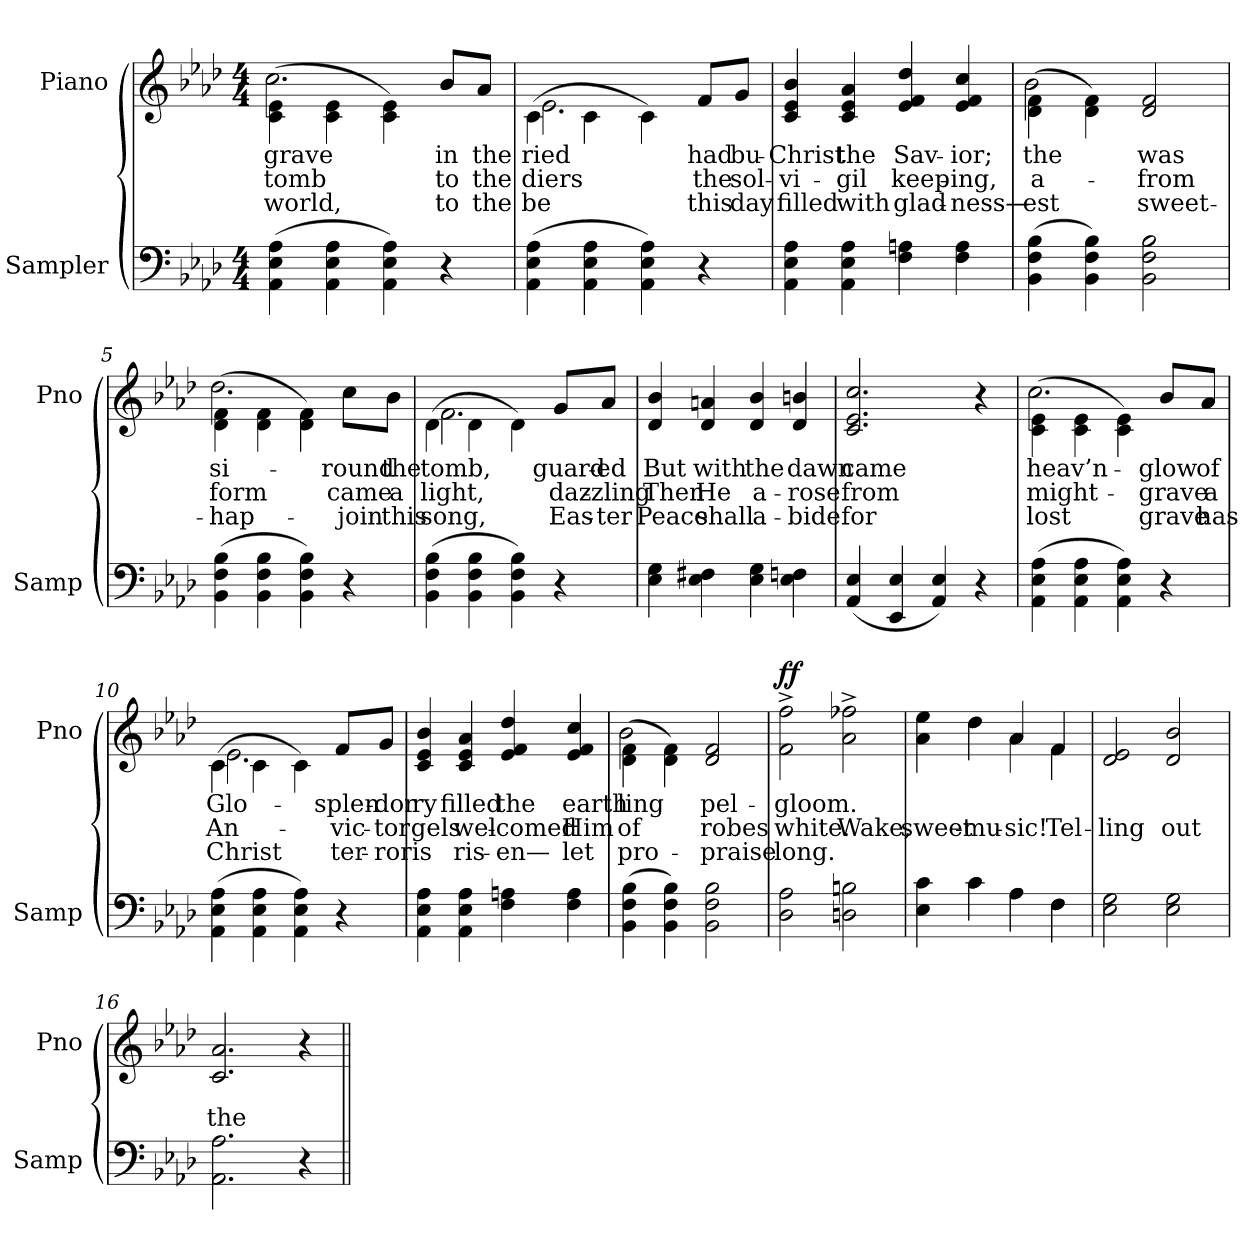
**kern	**kern	**text	**text	**text	**dynam
*part2	*part1	*part1	*part1	*part1	*part1
*staff2	*staff1	*staff1	*staff1	*staff1	*staff1
*I"Sampler	*I"Piano	*	*	*	*
*I'Samp	*I'Pno	*	*	*	*
*clefF4	*clefG2	*	*	*	*
*k[b-e-a-d-]	*k[b-e-a-d-]	*	*	*	*
*A-:	*A-:	*	*	*	*
*M4/4	*M4/4	*	*	*	*
=1	=1	=1	=1	=1	=1
*	*^	*	*	*	*
(4AA- 4E- 4A-	(4c\ 4e-\	2.cc	grave	tomb	world,	.
4AA- 4E- 4A-	4c\ 4e-\	.	.	.	.	.
4AA- 4E- 4A-)	4c\ 4e-\)	.	.	.	.	.
4r	8b-/L	4ryy	in	to	to	.
.	8a-/J	.	the	the	the	.
=2	=2	=2	=2	=2	=2	=2
(4AA- 4E- 4A-	(4c\	2.e-	-ried	-diers	be	.
4AA- 4E- 4A-	4c\	.	.	.	.	.
4AA- 4E- 4A-)	4c\)	.	.	.	.	.
4r	8f/L	4ryy	had	the	this	.
.	8g/J	.	bu-	sol-	day	.
*	*v	*v	*	*	*	*
=3	=3	=3	=3	=3	=3
4AA- 4E- 4A-	4c 4e- 4b-	Christ	vi-	filled	.
4AA- 4E- 4A-	4c 4e- 4a-	the	-gil	with	.
4F 4An	4e- 4f 4dd-	Sav-	keep-	glad-	.
4F 4A	4e- 4f 4cc	-ior;	-ing,	-ness—	.
=4	=4	=4	=4	=4	=4
*	*^	*	*	*	*
(4BB- 4F 4B-	(4d-\ 4f\	2b-	the	a-	-est	.
4BB- 4F 4B-)	4d-\ 4f\)	.	.	.	.	.
2BB- 2F 2B-	2d- 2f	2ryy	was	from	sweet-	.
=5	=5	=5	=5	=5	=5	=5
(4BB- 4F 4B-	(4d-\ 4f\	2.dd-	si-	form	hap-	.
4BB- 4F 4B-	4d-\ 4f\	.	.	.	.	.
4BB- 4F 4B-)	4d-\ 4f\)	.	.	.	.	.
4r	8cc\L	4ryy	round	came	join	.
.	8b-\J	.	the	a	this	.
=6	=6	=6	=6	=6	=6	=6
(4BB- 4F 4B-	(4d-\	2.f	tomb,	light,	song,	.
4BB- 4F 4B-	4d-\	.	.	.	.	.
4BB- 4F 4B-)	4d-\)	.	.	.	.	.
4r	8g/L	4ryy	guard-	daz-	Eas-	.
.	8a-/J	.	-ed	-zling	-ter	.
*	*v	*v	*	*	*	*
=7	=7	=7	=7	=7	=7
4E- 4G	4d- 4b-	But	Then	Peace	.
4E- 4F#X	4d- 4an	with	He	shall	.
4E- 4G	4d- 4b-	the	a-	a-	.
4E- 4Fn	4d- 4bn	dawn	-rose	-bide	.
=8	=8	=8	=8	=8	=8
(4AA-/ 4E-/	2.c 2.e- 2.cc	came	from	for	.
4EE-/ 4E-/	.	.	.	.	.
4AA-/ 4E-/)	.	.	.	.	.
4r	4r	.	.	.	.
=9	=9	=9	=9	=9	=9
*	*^	*	*	*	*
(4AA- 4E- 4A-	(4c\ 4e-\	2.cc	heav’n-	might-	lost	.
4AA- 4E- 4A-	4c\ 4e-\	.	.	.	.	.
4AA- 4E- 4A-)	4c\ 4e-\)	.	.	.	.	.
4r	8b-/L	4ryy	glow	grave	grave	.
.	8a-/J	.	of	a	has	.
=10	=10	=10	=10	=10	=10	=10
(4AA- 4E- 4A-	(4c\	2.e-	Glo-	An-	Christ	.
4AA- 4E- 4A-	4c\	.	.	.	.	.
4AA- 4E- 4A-)	4c\)	.	.	.	.	.
4r	8f/L	4ryy	splen-	vic-	ter-	.
.	8g/J	.	-dor	-tor	-ror	.
*	*v	*v	*	*	*	*
=11	=11	=11	=11	=11	=11
4AA- 4E- 4A-	4c 4e- 4b-	-ry	-gels	is	.
4AA- 4E- 4A-	4c 4e- 4a-	filled	wel-	ris-	.
4F 4An	4e- 4f 4dd-	the	-comed	-en—	.
4F 4A	4e- 4f 4cc	earth	Him	let	.
=12	=12	=12	=12	=12	=12
*	*^	*	*	*	*
(4BB- 4F 4B-	(4d-\ 4f\	2b-	-ling	of	pro-	.
4BB- 4F 4B-)	4d-\ 4f\)	.	.	.	.	.
2BB- 2F 2B-	2d- 2f	2ryy	-pel-	robes	praise	.
*	*v	*v	*	*	*	*
=13	=13	=13	=13	=13	=13
2D- 2A-	2f^ 2ff^	gloom.	white.	-long.	ff
2Dn 2Bn	2a-^ 2ff-X^	.	Wake,	.	.
=14	=14	=14	=14	=14	=14
*^	*^	*	*	*	*
4E- 4c	4ryy	4a- 4ee-	4ryy	.	sweet-	.	.
4c\	4c	4dd-\	4dd-	.	mu-	.	.
4A-\	4A-	4a-/	4a-	.	-sic!	.	.
4F\	4F	4f/	4f	.	Tel-	.	.
*v	*v	*	*	*	*	*	*
*	*v	*v	*	*	*	*
=15	=15	=15	=15	=15	=15
2E- 2G	2d- 2e-	.	-ling	.	.
2E- 2G	2d- 2b-	.	out	.	.
=16	=16	=16	=16	=16	=16
2.AA- 2.A-	2.c 2.a-	.	the	.	.
4r	4r	.	.	.	.
=||	=||	=||	=||	=||	=||
*-	*-	*-	*-	*-	*-
